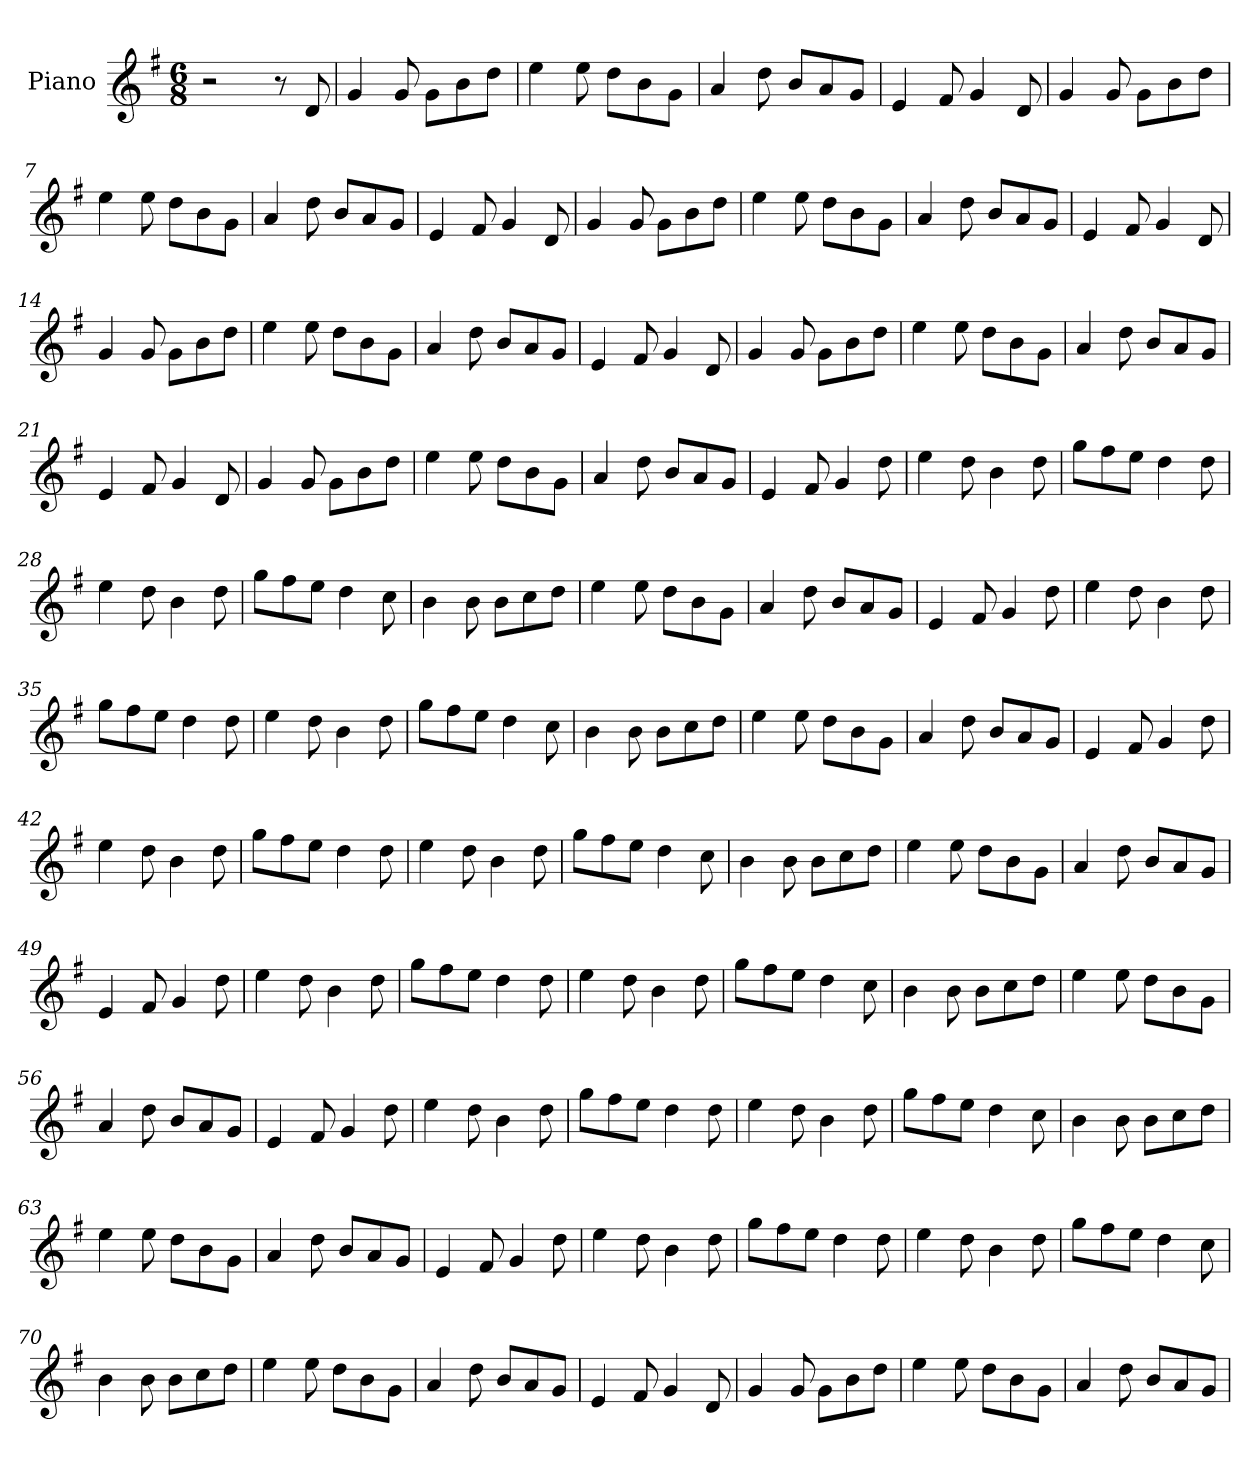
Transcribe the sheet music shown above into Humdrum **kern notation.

**kern
*part1
*staff1
*I"Piano
*I'Pno
*clefG2
*k[f#]
*M6/8
=1
2r
8r
8d/
=2
4g/
8g/
8g\L
8b\
8dd\J
=3
4ee\
8ee\
8dd\L
8b\
8g\J
=4
4a/
8dd\
8b/L
8a/
8g/J
=5
4e/
8f#/
4g/
8d/
=6
4g/
8g/
8g\L
8b\
8dd\J
=7
4ee\
8ee\
8dd\L
8b\
8g\J
=8
4a/
8dd\
8b/L
8a/
8g/J
=9
4e/
8f#/
4g/
8d/
=10
4g/
8g/
8g\L
8b\
8dd\J
=11
4ee\
8ee\
8dd\L
8b\
8g\J
=12
4a/
8dd\
8b/L
8a/
8g/J
=13
4e/
8f#/
4g/
8d/
=14
4g/
8g/
8g\L
8b\
8dd\J
=15
4ee\
8ee\
8dd\L
8b\
8g\J
=16
4a/
8dd\
8b/L
8a/
8g/J
=17
4e/
8f#/
4g/
8d/
=18
4g/
8g/
8g\L
8b\
8dd\J
=19
4ee\
8ee\
8dd\L
8b\
8g\J
=20
4a/
8dd\
8b/L
8a/
8g/J
=21
4e/
8f#/
4g/
8d/
=22
4g/
8g/
8g\L
8b\
8dd\J
=23
4ee\
8ee\
8dd\L
8b\
8g\J
=24
4a/
8dd\
8b/L
8a/
8g/J
=25
4e/
8f#/
4g/
8dd\
=26
4ee\
8dd\
4b\
8dd\
=27
8gg\L
8ff#\
8ee\J
4dd\
8dd\
=28
4ee\
8dd\
4b\
8dd\
=29
8gg\L
8ff#\
8ee\J
4dd\
8cc\
=30
4b\
8b\
8b\L
8cc\
8dd\J
=31
4ee\
8ee\
8dd\L
8b\
8g\J
=32
4a/
8dd\
8b/L
8a/
8g/J
=33
4e/
8f#/
4g/
8dd\
=34
4ee\
8dd\
4b\
8dd\
=35
8gg\L
8ff#\
8ee\J
4dd\
8dd\
=36
4ee\
8dd\
4b\
8dd\
=37
8gg\L
8ff#\
8ee\J
4dd\
8cc\
=38
4b\
8b\
8b\L
8cc\
8dd\J
=39
4ee\
8ee\
8dd\L
8b\
8g\J
=40
4a/
8dd\
8b/L
8a/
8g/J
=41
4e/
8f#/
4g/
8dd\
=42
4ee\
8dd\
4b\
8dd\
=43
8gg\L
8ff#\
8ee\J
4dd\
8dd\
=44
4ee\
8dd\
4b\
8dd\
=45
8gg\L
8ff#\
8ee\J
4dd\
8cc\
=46
4b\
8b\
8b\L
8cc\
8dd\J
=47
4ee\
8ee\
8dd\L
8b\
8g\J
=48
4a/
8dd\
8b/L
8a/
8g/J
=49
4e/
8f#/
4g/
8dd\
=50
4ee\
8dd\
4b\
8dd\
=51
8gg\L
8ff#\
8ee\J
4dd\
8dd\
=52
4ee\
8dd\
4b\
8dd\
=53
8gg\L
8ff#\
8ee\J
4dd\
8cc\
=54
4b\
8b\
8b\L
8cc\
8dd\J
=55
4ee\
8ee\
8dd\L
8b\
8g\J
=56
4a/
8dd\
8b/L
8a/
8g/J
=57
4e/
8f#/
4g/
8dd\
=58
4ee\
8dd\
4b\
8dd\
=59
8gg\L
8ff#\
8ee\J
4dd\
8dd\
=60
4ee\
8dd\
4b\
8dd\
=61
8gg\L
8ff#\
8ee\J
4dd\
8cc\
=62
4b\
8b\
8b\L
8cc\
8dd\J
=63
4ee\
8ee\
8dd\L
8b\
8g\J
=64
4a/
8dd\
8b/L
8a/
8g/J
=65
4e/
8f#/
4g/
8dd\
=66
4ee\
8dd\
4b\
8dd\
=67
8gg\L
8ff#\
8ee\J
4dd\
8dd\
=68
4ee\
8dd\
4b\
8dd\
=69
8gg\L
8ff#\
8ee\J
4dd\
8cc\
=70
4b\
8b\
8b\L
8cc\
8dd\J
=71
4ee\
8ee\
8dd\L
8b\
8g\J
=72
4a/
8dd\
8b/L
8a/
8g/J
=73
4e/
8f#/
4g/
8d/
=74
4g/
8g/
8g\L
8b\
8dd\J
=75
4ee\
8ee\
8dd\L
8b\
8g\J
=76
4a/
8dd\
8b/L
8a/
8g/J
=
*-
